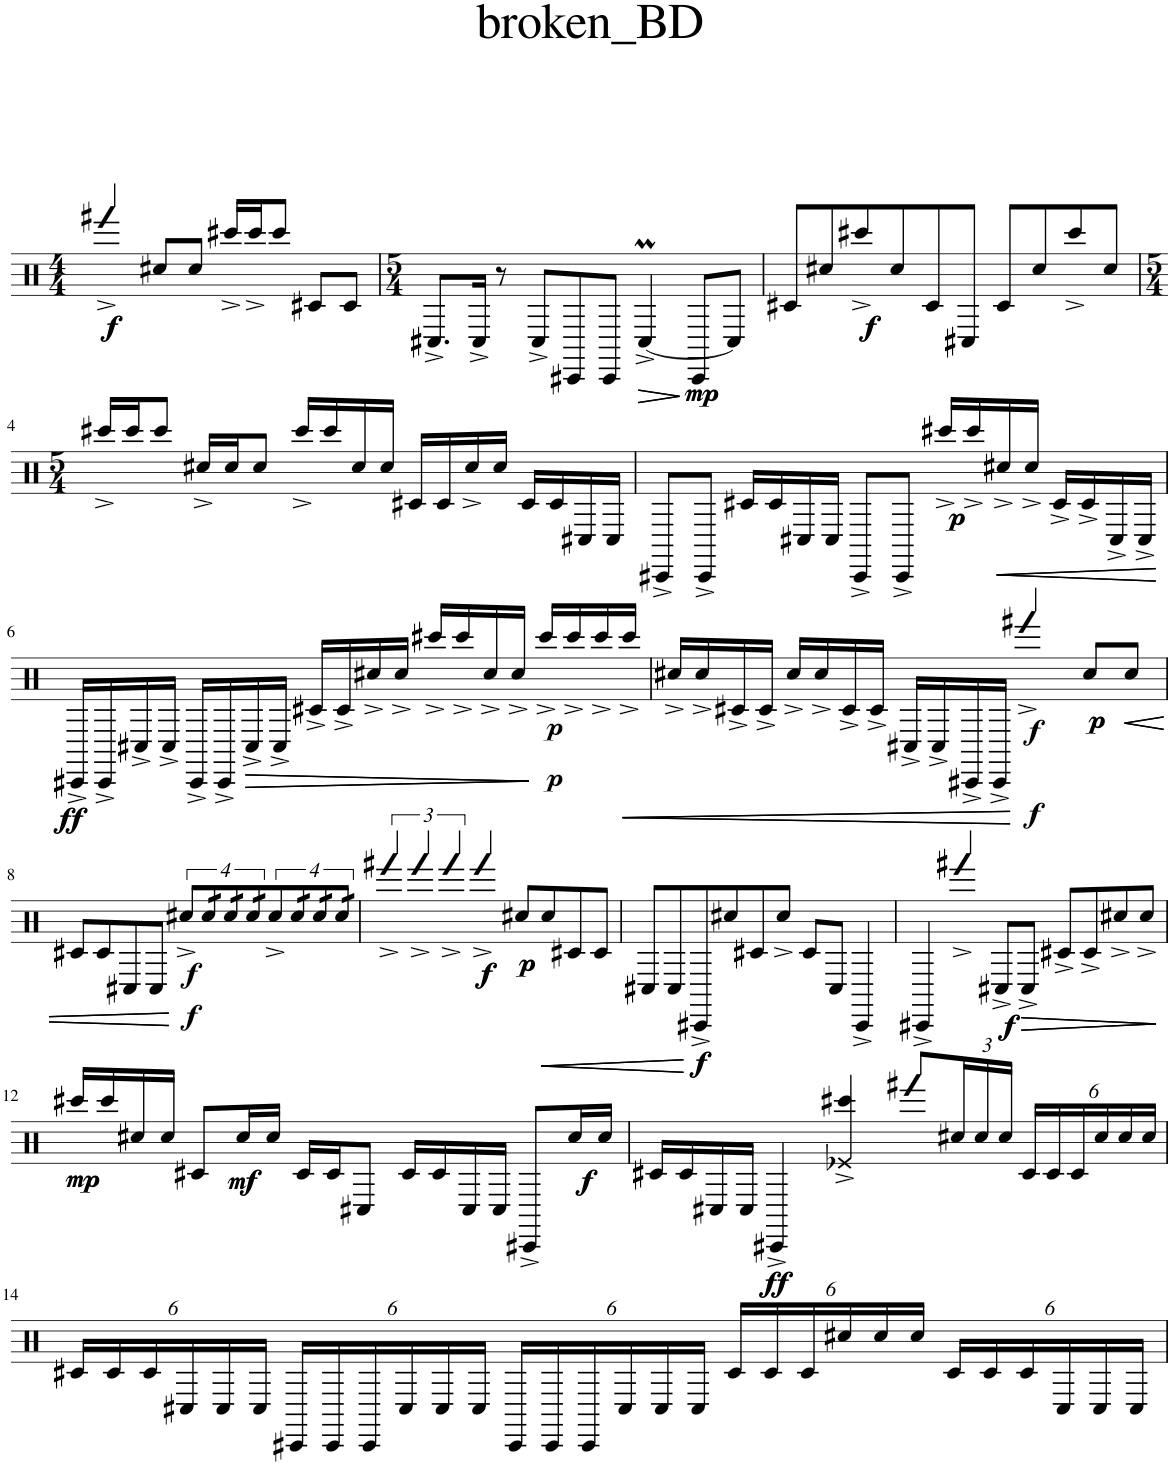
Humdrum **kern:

**kern	**dynam
*part1	*part1
*staff1	*staff1
*I"Bass Drums	*
*I'B.D.	*
*clefX	*
*k[]	*
*M4/4	*
=1	=1
!	!LO:DY:b
!	!LO:DY:n=1:b
4fffn^/	f f
8cc#X/L	.
8cc/J	.
16ccc#X^/LL	.
16ccc^/J	.
8ccc/J	.
8c#X/L	.
8c/J	.
=2	=2
*M5/4	*
8.C#X^/L	.
16C^/Jk	.
8r	.
8C^/L	.
8CC#X/	.
8CC/J	.
!	!LO:HP:b
!	!LO:HP:n=1:b
[4CM^/	> >
!	!LO:DY:n=1:b
!	!LO:DY:n=2:b
8CC/L	] mp mp
8C/J]	]
=3	=3
8c#X/L	.
8cc#X/	.
!	!LO:DY:b
!	!LO:DY:n=1:b
8ccc#X^/	f f
8cc/	.
8c/	.
8C#X/J	.
8c/L	.
8cc/	.
8ccc^/	.
8cc/J	.
!!LO:LB:g=z
=4	=4
*M5/4	*
16ccc#X^/LL	.
16ccc/J	.
8ccc/J	.
16cc#X^/LL	.
16cc/J	.
8cc/J	.
16ccc^/LL	.
16ccc/	.
16cc/	.
16cc/JJ	.
16c#X/LL	.
16c/	.
16cc^/	.
16cc/JJ	.
16c/LL	.
16c/	.
16C#X/	.
16C/JJ	.
=5	=5
8CC#X^/L	.
8CC^/J	.
16c#X/LL	.
16c/	.
16C#X/	.
16C/JJ	.
8CC^/L	.
8CC^/J	.
!	!LO:DY:b
!	!LO:DY:n=1:b
16ccc#X^/LL	p p
16ccc^/	.
!	!LO:HP:b
16cc#X^/	<
!	!LO:HP:b
16cc^/JJ	<
16c^/LL	.
16c^/	.
16C^/	.
16C^/JJ	.
.	[ [
!!LO:LB:g=z
=6	=6
!	!LO:DY:b
!	!LO:DY:n=1:b
16CC#X^/LL	ff ff
16CC^/	.
16C#X^/	.
16C^/JJ	.
16CC^/LL	.
16CC^/	.
!	!LO:HP:b
16C^/	>
!	!LO:HP:b
16C^/JJ	>
16c#X^/LL	.
16c^/	.
16cc#X^/	.
16cc^/JJ	.
16ccc#X^/LL	.
16ccc^/	.
16cc^/	.
16cc^/JJ	.
!	!LO:DY:n=2:b
!	!LO:DY:n=3:b
16ccc^/LL	] ] p p
16ccc^/	.
16ccc^/	.
!	!LO:HP:b
16ccc^/JJ	<
=7	=7
!	!LO:HP:b
16cc#X^/LL	<
16cc^/	.
16c#X^/	.
16c^/JJ	.
16cc^/LL	.
16cc^/	.
16c^/	.
16c^/JJ	.
16C#X^/LL	.
16C^/	.
16CC#X^/	.
16CC^/JJ	.
!	!LO:DY:n=1:b
!	!LO:DY:n=2:b
4fff#X^/	[ [ f f
!	!LO:DY:n=3:b
!	!LO:DY:n=4:b
8cc/L	p p
!	!LO:HP:b
8cc/J	<
!!LO:LB:g=z
=8	=8
!	!LO:HP:b
8c#X/L	<
8c/	.
8C#X/	.
8C/J	.
!	!LO:DY:n=1:b
!	!LO:DY:n=2:b
32%3cc#X^/L	[ [ f f
32%3cc@6004799503160661%281474976710656@/	.
32%3cc@6004799503160661%281474976710656@/	.
32%3cc@6004799503160661%281474976710656@/	.
32%3cc^/	.
32%3cc@6004799503160661%281474976710656@/	.
32%3cc@6004799503160661%281474976710656@/	.
32%3cc@6004799503160661%281474976710656@/J	.
=9	=9
6fff#X^/	.
6fff^/	.
6fff^/	.
!	!LO:DY:b
!	!LO:DY:n=1:b
4fff^/	f f
!	!LO:DY:n=2:b
!	!LO:DY:n=3:b
8cc#X/L	p p
!	!LO:HP:b
8cc/	<
!	!LO:HP:b
8c#X/	<
8c/J	.
=10	=10
8C#X/L	.
8C/	.
!	!LO:DY:n=1:b
!	!LO:DY:n=2:b
8CC#X^/	[ [ f f
8cc#X/	.
8c#X/	.
8cc^/J	.
8c/L	.
8C/J	.
4CC^/	.
=11	=11
4CC#X^/	.
4fff#X^/	.
!	!LO:DY:b
!	!LO:DY:n=1:b
8C#X^/L	f f
!	!LO:HP:b
8C^/J	>
!	!LO:HP:b
8c#X^/L	>
8c^/	.
8cc#X^/	.
8cc^/J	.
.	] ]
!!LO:LB:g=z
=12	=12
!	!LO:DY:b
!	!LO:DY:n=1:b
16ccc#X/LL	mp mp
16ccc/	.
16cc#X/	.
16cc/JJ	.
8c#X/L	.
!	!LO:DY:n=2:b
!	!LO:DY:n=3:b
16cc/L	mf mf
16cc/JJ	.
16c/LL	.
16c/J	.
8C#X/J	.
16c/LL	.
16c/	.
16C/	.
16C/JJ	.
8CC#X^/L	.
!	!LO:DY:n=4:b
!	!LO:DY:n=5:b
16cc/L	f f
16cc/JJ	.
=13	=13
16c#X/LL	.
16c/	.
16C#X/	.
16C/JJ	.
!	!LO:DY:b
!	!LO:DY:n=1:b
4CC#X^/	ff ff
4e-X/^ 4ccc#X/^	.
8fff#X/L	.
*Xbrackettup	*
24cc#X/L	.
24cc/	.
24cc/JJ	.
24c/LL	.
24c/	.
24c/	.
24cc/	.
24cc/	.
24cc/JJ	.
!!LO:LB:g=z
=14	=14
24c#X/LL	.
24c/	.
24c/	.
24C#X/	.
24C/	.
24C/JJ	.
24CC#X/LL	.
24CC/	.
24CC/	.
24C/	.
24C/	.
24C/JJ	.
24CC/LL	.
24CC/	.
24CC/	.
24C/	.
24C/	.
24C/JJ	.
24c/LL	.
24c/	.
24c/	.
24cc#X/	.
24cc/	.
24cc/JJ	.
24c/LL	.
24c/	.
24c/	.
24C/	.
24C/	.
24C/JJ	.
=	=
*-	*-
